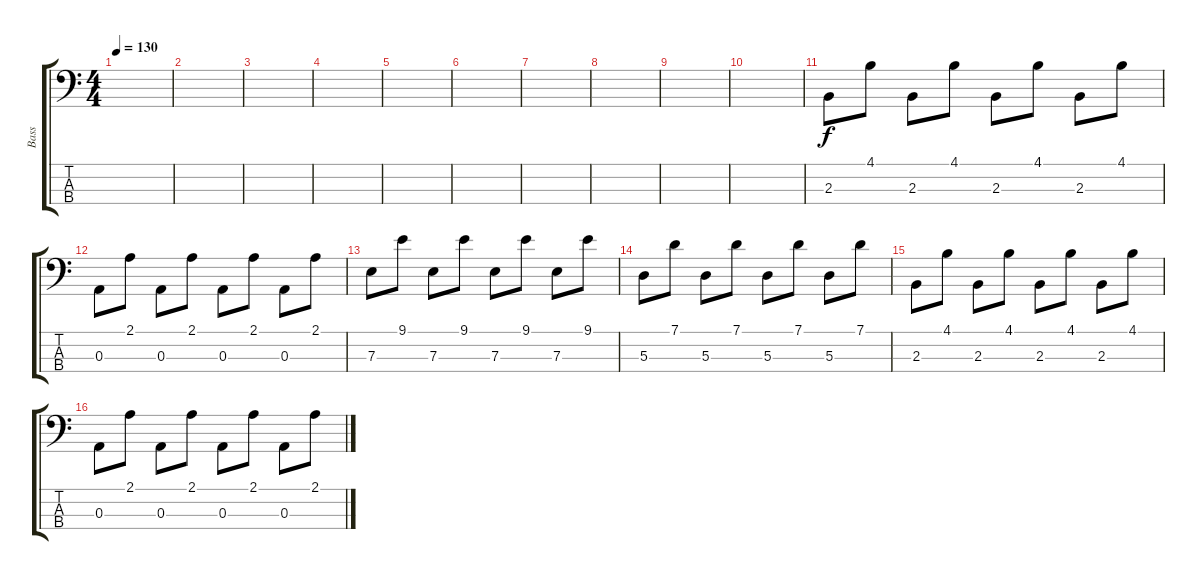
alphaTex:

\track ("Bass" "Bass") {instrument electricbasspick}
\staff {score tabs}
\tuning (G2 D2 A1 E1) {hide}
\ts (4 4)
\tempo 130
\clef f4
\ks c
|
|
|
|
|
|
|
|
|
|
2.3.8{volume 5} 4.1.8 2.3.8 4.1.8 2.3.8 4.1.8 2.3.8 4.1.8 |
0.3.8 2.1.8 0.3.8 2.1.8 0.3.8 2.1.8 0.3.8 2.1.8 |
7.3.8 9.1.8 7.3.8 9.1.8 7.3.8 9.1.8 7.3.8 9.1.8 |
5.3.8 7.1.8 5.3.8 7.1.8 5.3.8 7.1.8 5.3.8 7.1.8 |
2.3.8 4.1.8 2.3.8 4.1.8 2.3.8 4.1.8 2.3.8 4.1.8 |
0.3.8 2.1.8 0.3.8 2.1.8 0.3.8 2.1.8 0.3.8 2.1.8
